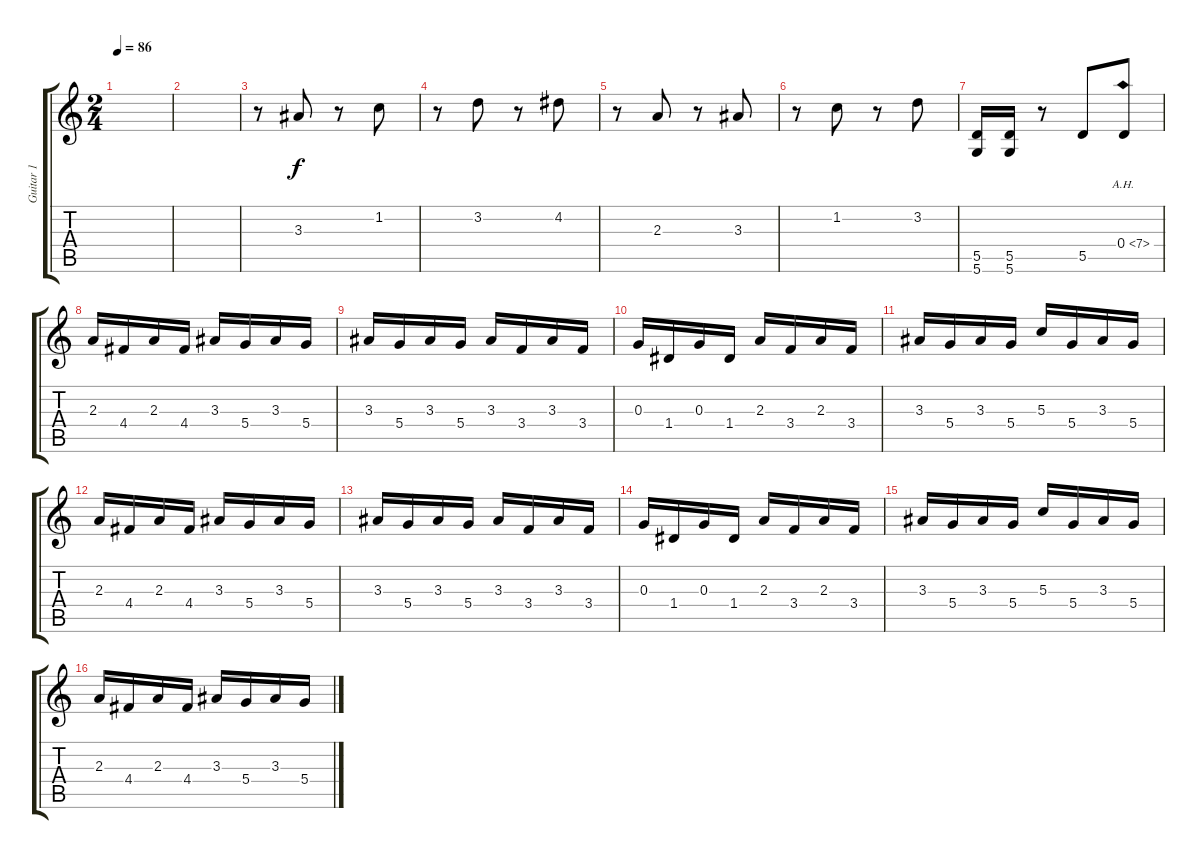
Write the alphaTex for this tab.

\track ("Guitar 1" "Guitar 1") {instrument overdrivenguitar}
\staff {score tabs}
\tuning (E4 B3 G3 D3 A2 D2) {hide}
\ts (2 4)
\tempo 86
\clef g2
\ks c
|
|
r.8 3.3.8 r.8 1.2.8 |
r.8 3.2.8 r.8 4.2.8 |
r.8 2.3.8 r.8 3.3.8 |
r.8 1.2.8 r.8 3.2.8 |
(5.5 5.6).16 (5.5 5.6).16 r.8 5.5.8 0.4{ah 7}.8 |
2.3.16 4.4.16 2.3.16 4.4.16 3.3.16 5.4.16 3.3.16 5.4.16 |
3.3.16 5.4.16 3.3.16 5.4.16 3.3.16 3.4.16 3.3.16 3.4.16 |
0.3.16 1.4.16 0.3.16 1.4.16 2.3.16 3.4.16 2.3.16 3.4.16 |
3.3.16 5.4.16 3.3.16 5.4.16 5.3.16 5.4.16 3.3.16 5.4.16 |
2.3.16 4.4.16 2.3.16 4.4.16 3.3.16 5.4.16 3.3.16 5.4.16 |
3.3.16 5.4.16 3.3.16 5.4.16 3.3.16 3.4.16 3.3.16 3.4.16 |
0.3.16 1.4.16 0.3.16 1.4.16 2.3.16 3.4.16 2.3.16 3.4.16 |
3.3.16 5.4.16 3.3.16 5.4.16 5.3.16 5.4.16 3.3.16 5.4.16 |
2.3.16 4.4.16 2.3.16 4.4.16 3.3.16 5.4.16 3.3.16 5.4.16
